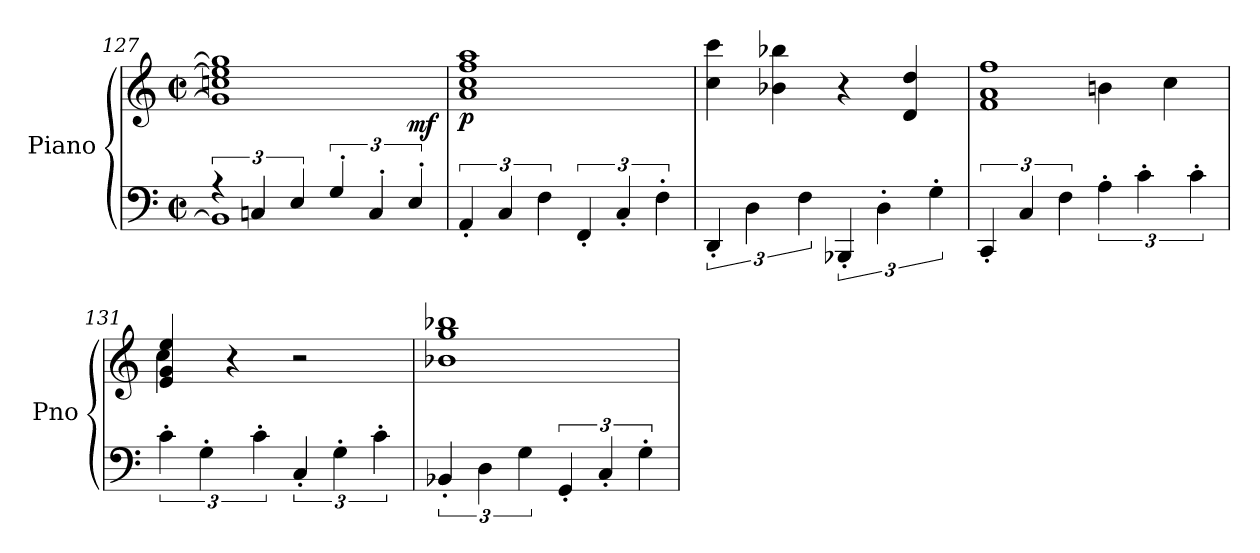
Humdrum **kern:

**kern	**kern	**dynam
*part1	*part1	*part1
*staff2	*staff1	*staff1/2
*I"Piano	*	*
*I'Pno	*	*
*clefF4	*clefG2	*
*k[]	*k[]	*
*M4/4	*M4/4	*
*met(c|)	*met(c|)	*
=127	=127	=127
*^	*	*
6r	1BB-]	1g] 1ccn 1ee] 1gg]	.
6Cn/	.	.	.
6E/	.	.	.
6G'/	.	.	.
6C'/	.	.	.
!	!	!	!LO:DY:a=2
6E'/	.	.	mf
*v	*v	*	*
!!LO:LB:g=z
=128	=128	=128
!	!	!LO:DY:b
6AA'/	1a 1cc 1ff 1aa	p
6C/	.	.
6F\	.	.
6FF'/	.	.
6C'/	.	.
6F'\	.	.
=129	=129	=129
6DD'/	4cc\ 4ccc\	.
6D\	.	.
.	4b-X\ 4bb-X\	.
6F\	.	.
6BBB-X'/	4r	.
6D'\	.	.
.	4d/ 4dd/	.
6G'\	.	.
=130	=130	=130
*	*^	*
6CC'/	1f 1a 1ff	2reyy	.
6C/	.	.	.
6F\	.	.	.
6A'\	.	4bn\	.
6c'\	.	.	.
.	.	4cc\	.
6c'\	.	.	.
=131	=131	=131	=131
6c'\	4e/ 4g/ 4ee/	4cc\	.
6G'\	.	.	.
.	4r	4ryy	.
6c'\	.	.	.
6C'/	2r	2ryy	.
6G'\	.	.	.
6c'\	.	.	.
*	*v	*v	*
=132	=132	=132
6BB-X'/	1b-X 1gg 1bb-X	.
6D\	.	.
6G\	.	.
6GG'/	.	.
6C'/	.	.
6G'\	.	.
=	=	=
*-	*-	*-
